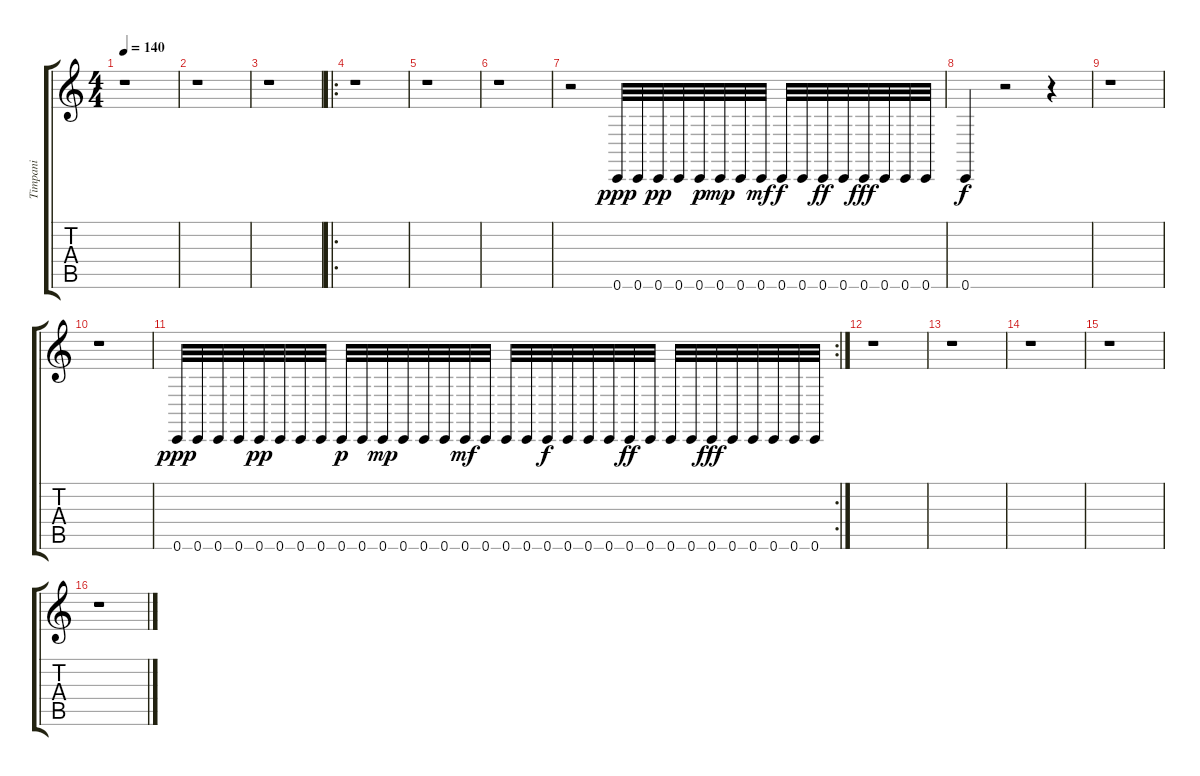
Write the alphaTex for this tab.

\track ("Timpani" "Timpani") {instrument timpani}
\staff {score tabs}
\tuning (C4 G3 Eb3 Bb2 F2 C2) {hide}
\ts (4 4)
\tempo 140
\clef g2
\ks c
r.1{dy fff} |
r.1 |
r.1 |
\ro
r.1 |
r.1 |
r.1 |
r.2 0.6.32{dy ppp balance 5} 0.6.32{balance 11} 0.6.32{dy pp balance 5} 0.6.32{balance 11} 0.6.32{dy p balance 5} 0.6.32{dy mp balance 11} 0.6.32{balance 5} 0.6.32{dy mf balance 11} 0.6.32{dy f balance 5} 0.6.32{balance 11} 0.6.32{dy ff balance 5} 0.6.32{balance 11} 0.6.32{dy fff balance 5} 0.6.32{balance 11} 0.6.32{balance 5} 0.6.32{balance 11} |
0.6.4{dy f} r.2 r.4 |
r.1 |
r.1 |
\rc 2
0.6.32{dy ppp balance 5} 0.6.32{balance 11} 0.6.32{balance 5} 0.6.32{balance 11} 0.6.32{dy pp balance 5} 0.6.32{balance 11} 0.6.32{balance 5} 0.6.32{balance 11} 0.6.32{dy p balance 5} 0.6.32{balance 11} 0.6.32{dy mp balance 5} 0.6.32{balance 11} 0.6.32{balance 5} 0.6.32{balance 11} 0.6.32{dy mf balance 5} 0.6.32{balance 11} 0.6.32{balance 5} 0.6.32{balance 11} 0.6.32{dy f balance 5} 0.6.32{balance 11} 0.6.32{balance 5} 0.6.32{balance 11} 0.6.32{dy ff balance 5} 0.6.32{balance 11} 0.6.32{balance 5} 0.6.32{balance 11} 0.6.32{dy fff balance 5} 0.6.32{balance 11} 0.6.32{balance 5} 0.6.32{balance 11} 0.6.32{balance 5} 0.6.32{balance 11} |
r.1 |
r.1 |
r.1 |
r.1 |
r.1
